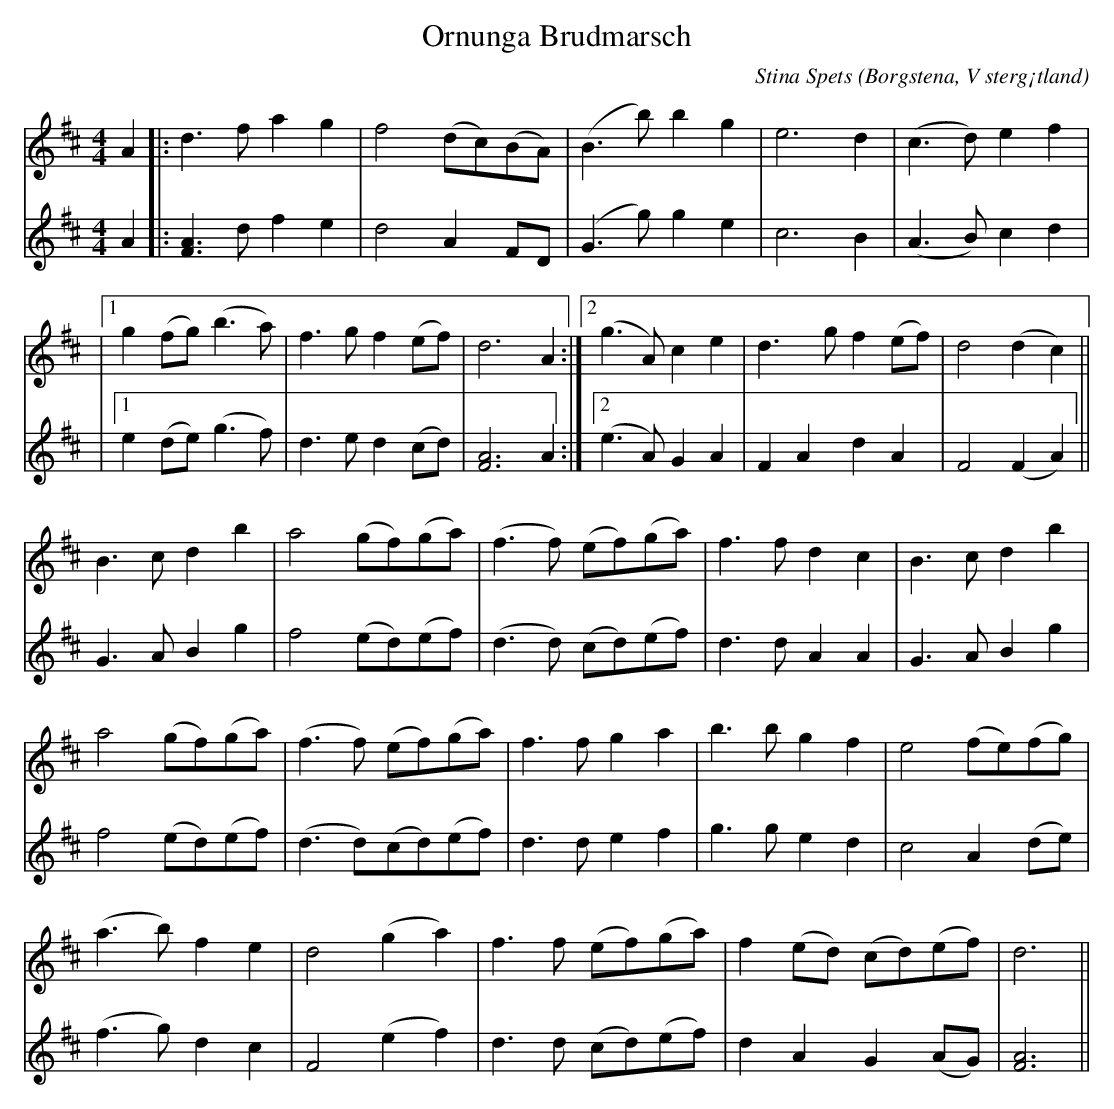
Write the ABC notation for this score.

X:1
T:Ornunga Brudmarsch
C:Stina Spets
O:Borgstena, V sterg¡tland
M:4/4
V:1
V:2
K:Dmaj
V:1
A2 |: d3fa2g2 | f4(dc)(BA) | (B3b)b2g2 | e6d2 | (c3d)e2f2 |
V:2
A2 |: [AF]3 df2e2 | d4 A2FD | (G3g)g2e2 | c6B2 | (A3B)c2d2 |
V:1
|1 g2(fg)(b3a) | f3gf2(ef) | d6A2 :|2 (g3A)c2e2 | d3gf2(ef) | d4(d2c2) ||
V:2
[I:repbra = 0]|1 e2 (de)(g3f) | d3ed2(cd) | [AF]6A2 :|2 (e3A)G2A2 | F2A2d2A2 | F4(F2A2) ||
V:1
B3cd2b2 | a4(gf)(ga) | (f3f) (ef)(ga) | f3fd2c2 | B3cd2b2 |
V:2
G3AB2g2 | f4(ed)(ef) | (d3d) (cd)(ef) | d3dA2A2 | G3AB2g2 |
V:1
a4(gf)(ga) | (f3f) (ef)(ga) | f3fg2a2 | b3bg2f2 | e4(fe)(fg) |
V:2
f4(ed)(ef) | (d3d)(cd)(ef) | d3de2f2 | g3ge2d2 | c4A2(de) |
V:1
(a3b)f2e2 | d4(g2a2) | f3f (ef)(ga) | f2(ed) (cd)(ef) | d6 ||
V:2
(f3g)d2c2 | F4(e2f2) | d3d (cd)(ef) | d2A2G2(AG) | [AF]6 ||
